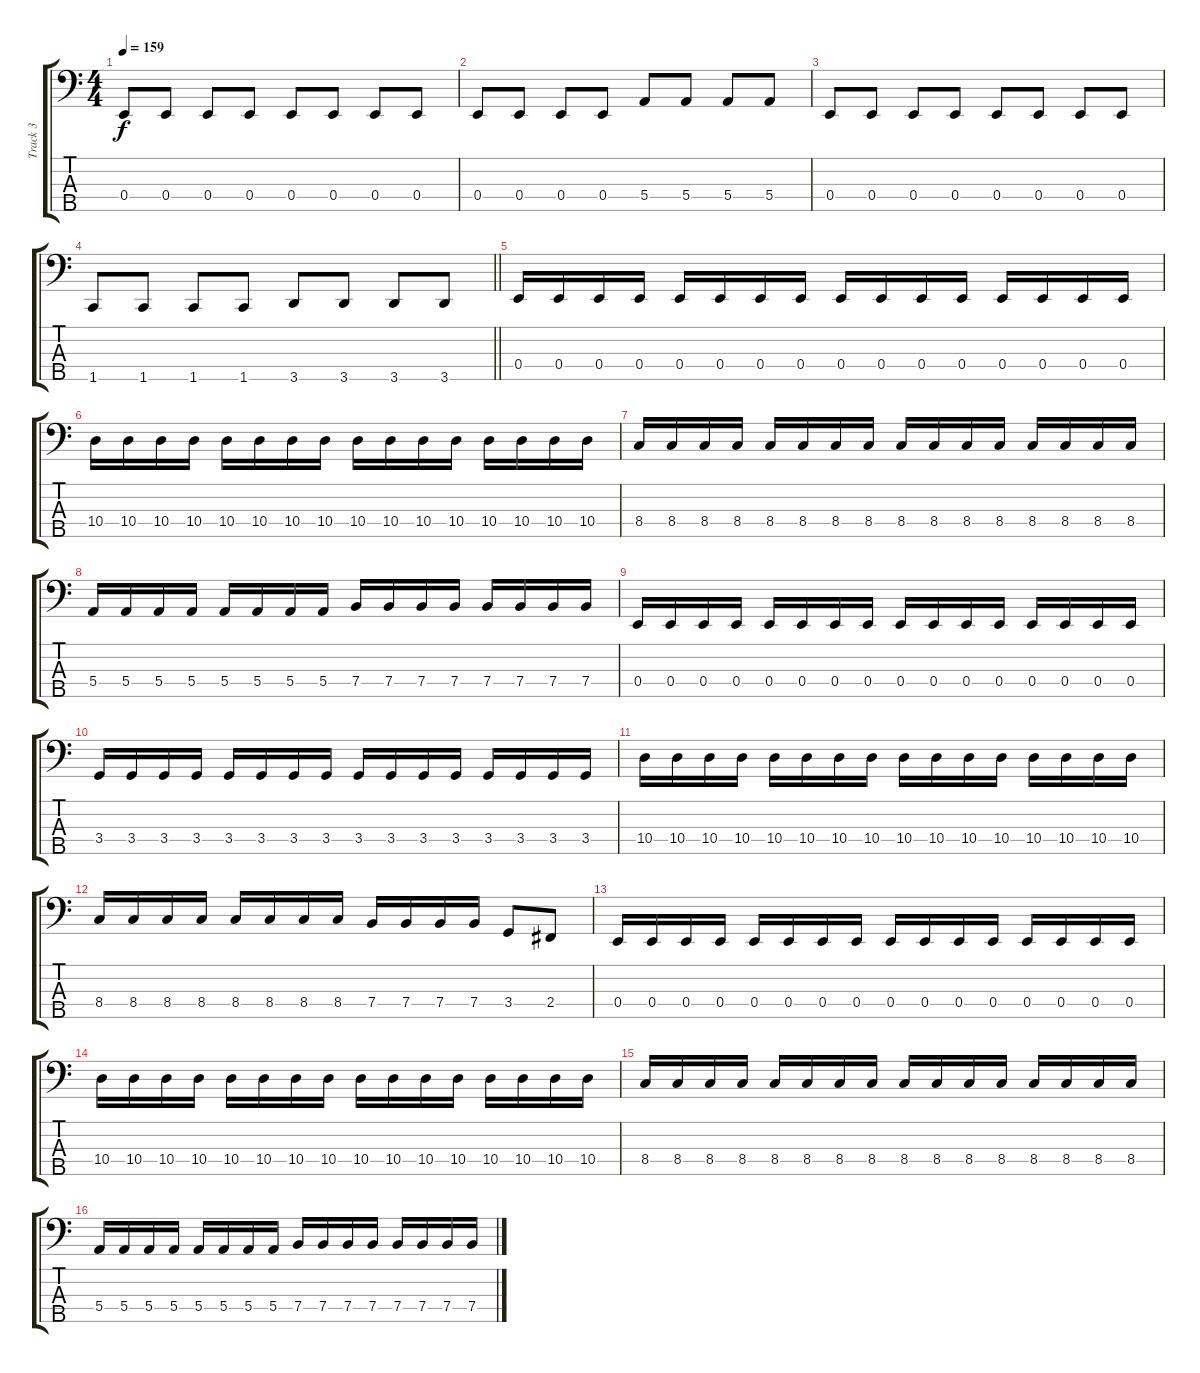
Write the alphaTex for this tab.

\track ("Track 3" "Track 3") {instrument electricbassfinger}
\staff {score tabs}
\tuning (G2 D2 A1 E1 B0) {hide}
\ts (4 4)
\tempo 159
\clef f4
\ks c
0.4.8{dy f} 0.4.8 0.4.8 0.4.8 0.4.8 0.4.8 0.4.8 0.4.8 |
0.4.8 0.4.8 0.4.8 0.4.8 5.4.8 5.4.8 5.4.8 5.4.8 |
0.4.8 0.4.8 0.4.8 0.4.8 0.4.8 0.4.8 0.4.8 0.4.8 |
\barLineRight lightlight
1.5.8 1.5.8 1.5.8 1.5.8 3.5.8 3.5.8 3.5.8 3.5.8 |
0.4.16 0.4.16 0.4.16 0.4.16 0.4.16 0.4.16 0.4.16 0.4.16 0.4.16 0.4.16 0.4.16 0.4.16 0.4.16 0.4.16 0.4.16 0.4.16 |
10.4.16 10.4.16 10.4.16 10.4.16 10.4.16 10.4.16 10.4.16 10.4.16 10.4.16 10.4.16 10.4.16 10.4.16 10.4.16 10.4.16 10.4.16 10.4.16 |
8.4.16 8.4.16 8.4.16 8.4.16 8.4.16 8.4.16 8.4.16 8.4.16 8.4.16 8.4.16 8.4.16 8.4.16 8.4.16 8.4.16 8.4.16 8.4.16 |
5.4.16 5.4.16 5.4.16 5.4.16 5.4.16 5.4.16 5.4.16 5.4.16 7.4.16 7.4.16 7.4.16 7.4.16 7.4.16 7.4.16 7.4.16 7.4.16 |
0.4.16 0.4.16 0.4.16 0.4.16 0.4.16 0.4.16 0.4.16 0.4.16 0.4.16 0.4.16 0.4.16 0.4.16 0.4.16 0.4.16 0.4.16 0.4.16 |
3.4.16 3.4.16 3.4.16 3.4.16 3.4.16 3.4.16 3.4.16 3.4.16 3.4.16 3.4.16 3.4.16 3.4.16 3.4.16 3.4.16 3.4.16 3.4.16 |
10.4.16 10.4.16 10.4.16 10.4.16 10.4.16 10.4.16 10.4.16 10.4.16 10.4.16 10.4.16 10.4.16 10.4.16 10.4.16 10.4.16 10.4.16 10.4.16 |
8.4.16 8.4.16 8.4.16 8.4.16 8.4.16 8.4.16 8.4.16 8.4.16 7.4.16 7.4.16 7.4.16 7.4.16 3.4.8 2.4.8 |
0.4.16 0.4.16 0.4.16 0.4.16 0.4.16 0.4.16 0.4.16 0.4.16 0.4.16 0.4.16 0.4.16 0.4.16 0.4.16 0.4.16 0.4.16 0.4.16 |
10.4.16 10.4.16 10.4.16 10.4.16 10.4.16 10.4.16 10.4.16 10.4.16 10.4.16 10.4.16 10.4.16 10.4.16 10.4.16 10.4.16 10.4.16 10.4.16 |
8.4.16 8.4.16 8.4.16 8.4.16 8.4.16 8.4.16 8.4.16 8.4.16 8.4.16 8.4.16 8.4.16 8.4.16 8.4.16 8.4.16 8.4.16 8.4.16 |
5.4.16 5.4.16 5.4.16 5.4.16 5.4.16 5.4.16 5.4.16 5.4.16 7.4.16 7.4.16 7.4.16 7.4.16 7.4.16 7.4.16 7.4.16 7.4.16
